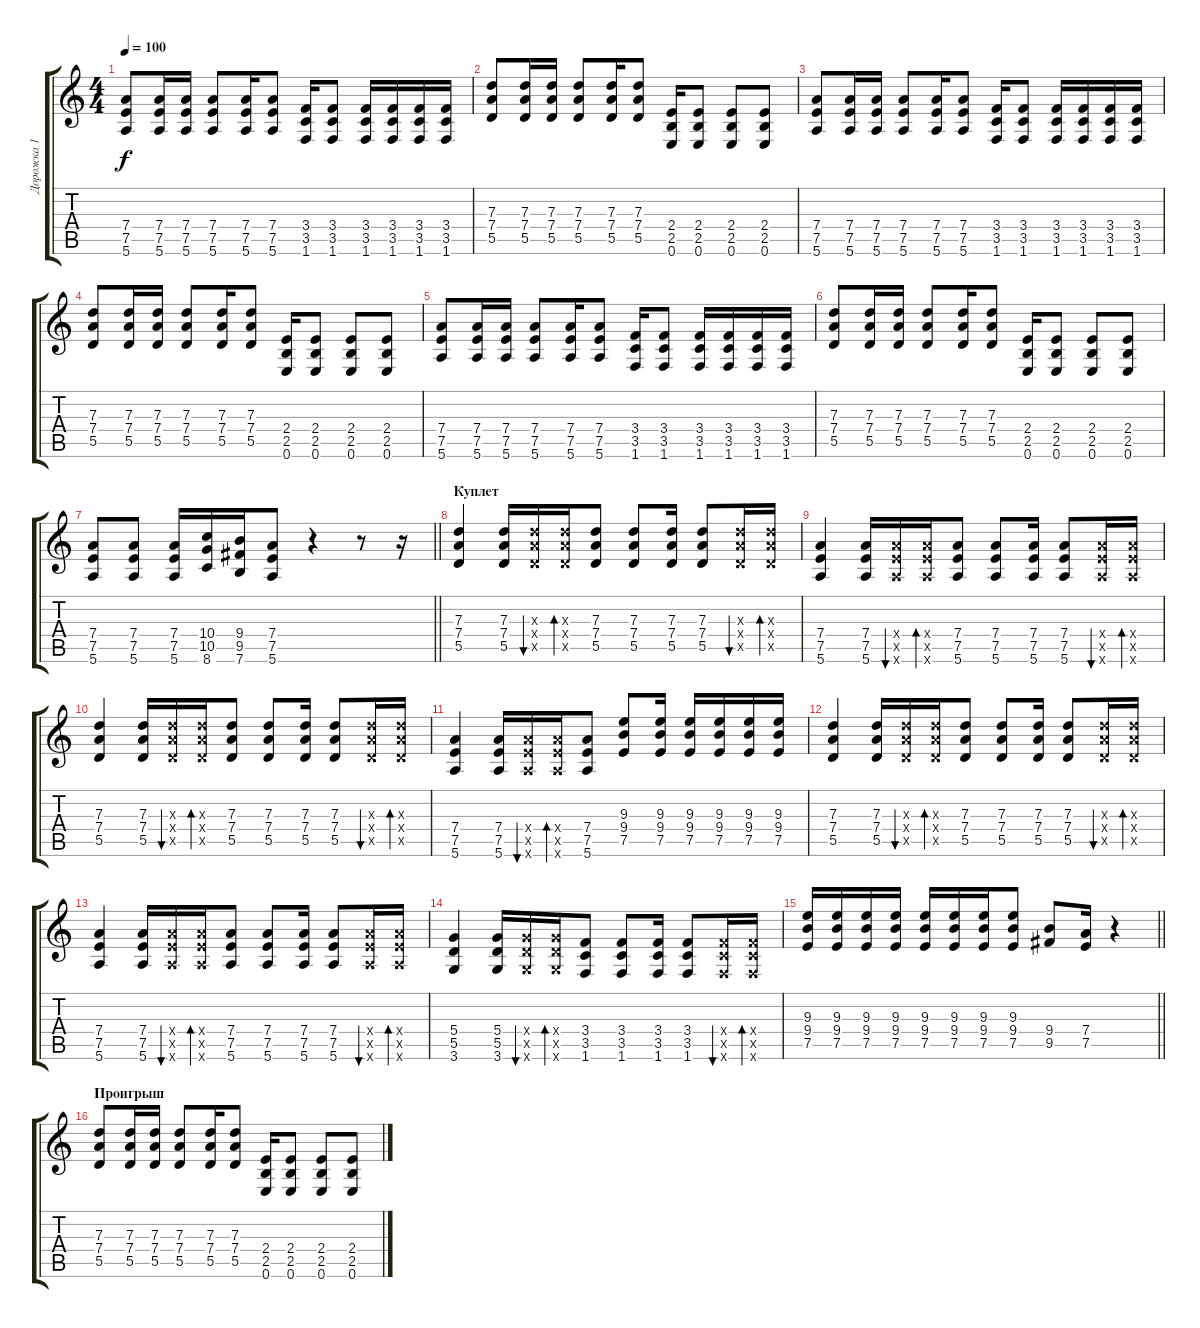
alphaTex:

\track ("Дорожка 1" "Дорожка 1") {instrument overdrivenguitar}
\staff {score tabs}
\tuning (E4 B3 G3 D3 A2 E2) {hide}
\ts (4 4)
\tempo 100
\clef g2
\ks c
(7.4 7.5 5.6).8{dy f} (7.4 7.5 5.6).16 (7.4 7.5 5.6).16 (7.4 7.5 5.6).8 (7.4 7.5 5.6).16 (7.4 7.5 5.6).8 (3.4 3.5 1.6).16 (3.4 3.5 1.6).8 (3.4 3.5 1.6).16 (3.4 3.5 1.6).16 (3.4 3.5 1.6).16 (3.4 3.5 1.6).16 |
(7.3 7.4 5.5).8 (7.3 7.4 5.5).16 (7.3 7.4 5.5).16 (7.3 7.4 5.5).8 (7.3 7.4 5.5).16 (7.3 7.4 5.5).8 (2.4 2.5 0.6).16 (2.4 2.5 0.6).8 (2.4 2.5 0.6).8 (2.4 2.5 0.6).8 |
(7.4 7.5 5.6).8 (7.4 7.5 5.6).16 (7.4 7.5 5.6).16 (7.4 7.5 5.6).8 (7.4 7.5 5.6).16 (7.4 7.5 5.6).8 (3.4 3.5 1.6).16 (3.4 3.5 1.6).8 (3.4 3.5 1.6).16 (3.4 3.5 1.6).16 (3.4 3.5 1.6).16 (3.4 3.5 1.6).16 |
(7.3 7.4 5.5).8 (7.3 7.4 5.5).16 (7.3 7.4 5.5).16 (7.3 7.4 5.5).8 (7.3 7.4 5.5).16 (7.3 7.4 5.5).8 (2.4 2.5 0.6).16 (2.4 2.5 0.6).8 (2.4 2.5 0.6).8 (2.4 2.5 0.6).8 |
(7.4 7.5 5.6).8 (7.4 7.5 5.6).16 (7.4 7.5 5.6).16 (7.4 7.5 5.6).8 (7.4 7.5 5.6).16 (7.4 7.5 5.6).8 (3.4 3.5 1.6).16 (3.4 3.5 1.6).8 (3.4 3.5 1.6).16 (3.4 3.5 1.6).16 (3.4 3.5 1.6).16 (3.4 3.5 1.6).16 |
(7.3 7.4 5.5).8 (7.3 7.4 5.5).16 (7.3 7.4 5.5).16 (7.3 7.4 5.5).8 (7.3 7.4 5.5).16 (7.3 7.4 5.5).8 (2.4 2.5 0.6).16 (2.4 2.5 0.6).8 (2.4 2.5 0.6).8 (2.4 2.5 0.6).8 |
\barLineRight lightlight
(7.4 7.5 5.6).8 (7.4 7.5 5.6).8 (7.4 7.5 5.6).16 (10.4 10.5 8.6).16 (9.4 9.5 7.6).16 (7.4 7.5 5.6).8 r.4 r.8 r.16 |
\section ("" "Куплет")
(7.3 7.4 5.5).4{instrument electricguitarclean} (7.3 7.4 5.5).16 (7.3{x} 7.4{x} 5.5{x}).16{bu 30} (7.3{x} 7.4{x} 5.5{x}).16{bd 30} (7.3 7.4 5.5).8 (7.3 7.4 5.5).8 (7.3 7.4 5.5).16 (7.3 7.4 5.5).8 (7.3{x} 7.4{x} 5.5{x}).16{bu 30} (7.3{x} 7.4{x} 5.5{x}).16{bd 30} |
(7.4 7.5 5.6).4 (7.4 7.5 5.6).16 (7.4{x} 7.5{x} 5.6{x}).16{bu 30} (7.4{x} 7.5{x} 5.6{x}).16{bd 30} (7.4 7.5 5.6).8 (7.4 7.5 5.6).8 (7.4 7.5 5.6).16 (7.4 7.5 5.6).8 (7.4{x} 7.5{x} 5.6{x}).16{bu 30} (7.4{x} 7.5{x} 5.6{x}).16{bd 30} |
(7.3 7.4 5.5).4 (7.3 7.4 5.5).16 (7.3{x} 7.4{x} 5.5{x}).16{bu 30} (7.3{x} 7.4{x} 5.5{x}).16{bd 30} (7.3 7.4 5.5).8 (7.3 7.4 5.5).8 (7.3 7.4 5.5).16 (7.3 7.4 5.5).8 (7.3{x} 7.4{x} 5.5{x}).16{bu 30} (7.3{x} 7.4{x} 5.5{x}).16{bd 30} |
(7.4 7.5 5.6).4 (7.4 7.5 5.6).16 (7.4{x} 7.5{x} 5.6{x}).16{bu 30} (7.4{x} 7.5{x} 5.6{x}).16{bd 30} (7.4 7.5 5.6).8 (9.3 9.4 7.5).8 (9.3 9.4 7.5).16 (9.3 9.4 7.5).16 (9.3 9.4 7.5).16 (9.3 9.4 7.5).16 (9.3 9.4 7.5).16 |
(7.3 7.4 5.5).4 (7.3 7.4 5.5).16 (7.3{x} 7.4{x} 5.5{x}).16{bu 30} (7.3{x} 7.4{x} 5.5{x}).16{bd 30} (7.3 7.4 5.5).8 (7.3 7.4 5.5).8 (7.3 7.4 5.5).16 (7.3 7.4 5.5).8 (7.3{x} 7.4{x} 5.5{x}).16{bu 30} (7.3{x} 7.4{x} 5.5{x}).16{bd 30} |
(7.4 7.5 5.6).4 (7.4 7.5 5.6).16 (7.4{x} 7.5{x} 5.6{x}).16{bu 30} (7.4{x} 7.5{x} 5.6{x}).16{bd 30} (7.4 7.5 5.6).8 (7.4 7.5 5.6).8 (7.4 7.5 5.6).16 (7.4 7.5 5.6).8 (7.4{x} 7.5{x} 5.6{x}).16{bu 30} (7.4{x} 7.5{x} 5.6{x}).16{bd 30} |
(5.4 5.5 3.6).4 (5.4 5.5 3.6).16 (5.4{x} 5.5{x} 3.6{x}).16{bu 30} (5.4{x} 5.5{x} 3.6{x}).16{bd 30} (3.4 3.5 1.6).8 (3.4 3.5 1.6).8 (3.4 3.5 1.6).16 (3.4 3.5 1.6).8 (3.4{x} 3.5{x} 1.6{x}).16{bu 30} (3.4{x} 3.5{x} 1.6{x}).16{bd 30} |
\barLineRight lightlight
(9.3 9.4 7.5).16 (9.3 9.4 7.5).16 (9.3 9.4 7.5).16 (9.3 9.4 7.5).16 (9.3 9.4 7.5).16 (9.3 9.4 7.5).16 (9.3 9.4 7.5).16 (9.3 9.4 7.5).8 (9.4 9.5).8 (7.4 7.5).16 r.4 |
\section ("" "Проигрыш")
(7.3 7.4 5.5).8{instrument overdrivenguitar} (7.3 7.4 5.5).16 (7.3 7.4 5.5).16 (7.3 7.4 5.5).8 (7.3 7.4 5.5).16 (7.3 7.4 5.5).8 (2.4 2.5 0.6).16 (2.4 2.5 0.6).8 (2.4 2.5 0.6).8 (2.4 2.5 0.6).8
